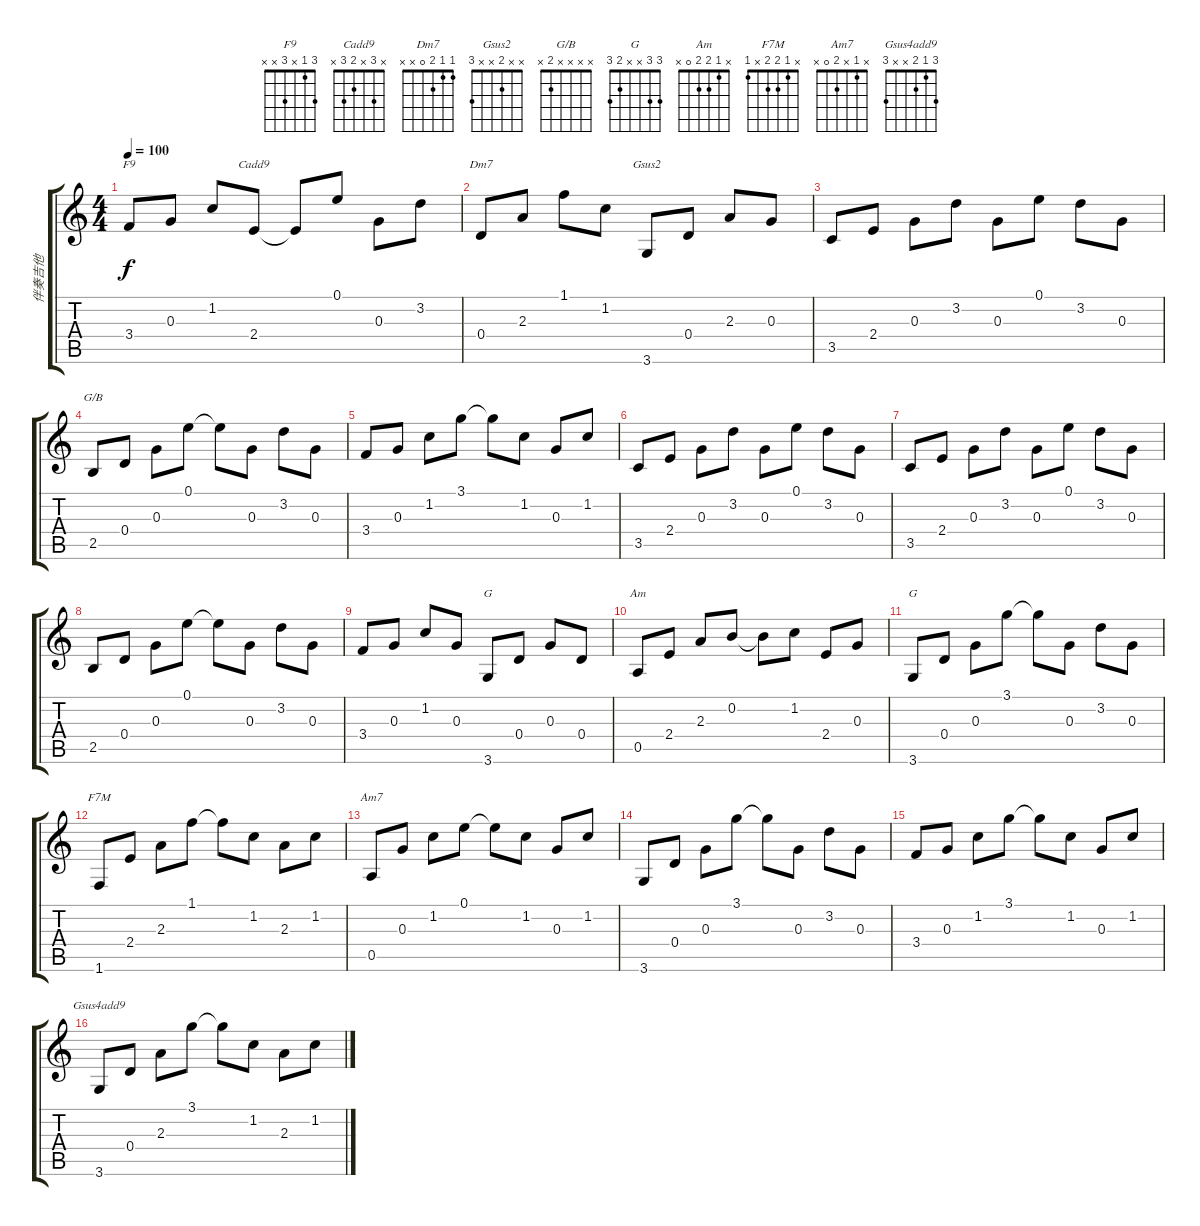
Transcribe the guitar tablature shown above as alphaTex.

\track ("伴奏吉他" "伴奏吉他") {instrument acousticguitarsteel}
\staff {score tabs}
\tuning (E4 B3 G3 D3 A2 E2) {hide}
\chord ("F9" 3 1 x 3 x x)
\chord ("Cadd9" x 3 x 2 3 x)
\chord ("Dm7" 1 1 2 0 x x)
\chord ("Gsus2" x x 2 x x 3)
\chord ("G/B" x x x x 2 x)
\chord ("G" 3 0 0 0 2 3)
\chord ("Am" x 1 2 2 0 x)
\chord ("G" 3 3 x x 2 3)
\chord ("F7M" x 1 2 2 x 1)
\chord ("Am7" x 1 x 2 0 x)
\chord ("Gsus4add9" 3 1 2 x x 3)
\ts (4 4)
\tempo 100
\clef g2
\ks c
3.4.8{ch "F9" dy f} 0.3.8 1.2.8 2.4.8{ch "Cadd9"} 2.4{t}.8 0.1.8 0.3.8 3.2.8 |
0.4.8{ch "Dm7"} 2.3.8 1.1.8 1.2.8 3.6.8{ch "Gsus2"} 0.4.8 2.3.8 0.3.8 |
3.5.8 2.4.8 0.3.8 3.2.8 0.3.8 0.1.8 3.2.8 0.3.8 |
2.5.8{ch "G/B"} 0.4.8 0.3.8 0.1.8 0.1{t}.8 0.3.8 3.2.8 0.3.8 |
3.4.8 0.3.8 1.2.8 3.1.8 3.1{t}.8 1.2.8 0.3.8 1.2.8 |
3.5.8 2.4.8 0.3.8 3.2.8 0.3.8 0.1.8 3.2.8 0.3.8 |
3.5.8 2.4.8 0.3.8 3.2.8 0.3.8 0.1.8 3.2.8 0.3.8 |
2.5.8 0.4.8 0.3.8 0.1.8 0.1{t}.8 0.3.8 3.2.8 0.3.8 |
3.4.8 0.3.8 1.2.8 0.3.8 3.6.8{ch "G"} 0.4.8 0.3.8 0.4.8 |
0.5.8{ch "Am"} 2.4.8 2.3.8 0.2.8 0.2{t}.8 1.2.8 2.4.8 0.3.8 |
3.6.8{ch "G"} 0.4.8 0.3.8 3.1.8 3.1{t}.8 0.3.8 3.2.8 0.3.8 |
1.6.8{ch "F7M"} 2.4.8 2.3.8 1.1.8 1.1{t}.8 1.2.8 2.3.8 1.2.8 |
0.5.8{ch "Am7"} 0.3.8 1.2.8 0.1.8 0.1{t}.8 1.2.8 0.3.8 1.2.8 |
3.6.8 0.4.8 0.3.8 3.1.8 3.1{t}.8 0.3.8 3.2.8 0.3.8 |
3.4.8 0.3.8 1.2.8 3.1.8 3.1{t}.8 1.2.8 0.3.8 1.2.8 |
3.6.8{ch "Gsus4add9"} 0.4.8 2.3.8 3.1.8 3.1{t}.8 1.2.8 2.3.8 1.2.8
